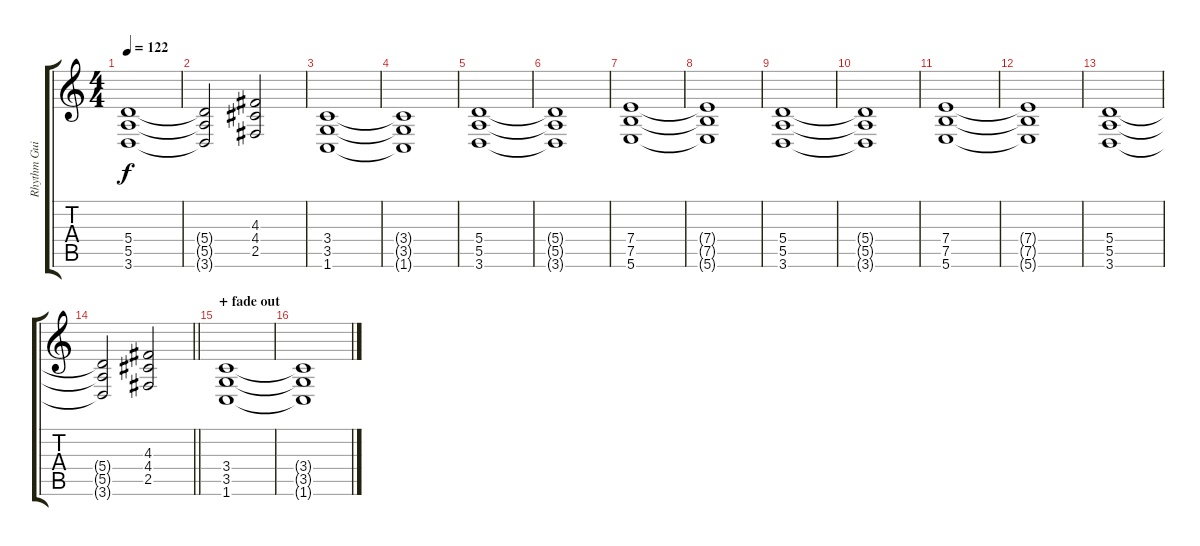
\track ("Rhythm Guitar" "Rhythm Gui") {instrument distortionguitar}
\staff {score tabs}
\tuning (B3 Gb3 D3 A2 E2 B1) {hide}
\ts (4 4)
\tempo 122
\clef g2
\ks c
(5.4 5.5 3.6).1{dy f} |
(5.4{t} 5.5{t} 3.6{t}).2 (4.3 4.4 2.5).2 |
(3.4 3.5 1.6).1 |
(3.4{t} 3.5{t} 1.6{t}).1 |
(5.4 5.5 3.6).1 |
(5.4{t} 5.5{t} 3.6{t}).1 |
(7.4 7.5 5.6).1 |
(7.4{t} 7.5{t} 5.6{t}).1 |
(5.4 5.5 3.6).1 |
(5.4{t} 5.5{t} 3.6{t}).1 |
(7.4 7.5 5.6).1 |
(7.4{t} 7.5{t} 5.6{t}).1 |
(5.4 5.5 3.6).1 |
\barLineRight lightlight
(5.4{t} 5.5{t} 3.6{t}).2 (4.3 4.4 2.5).2 |
\section ("" "+ fade out")
(3.4 3.5 1.6).1{volume 11} |
(3.4{t} 3.5{t} 1.6{t}).1
